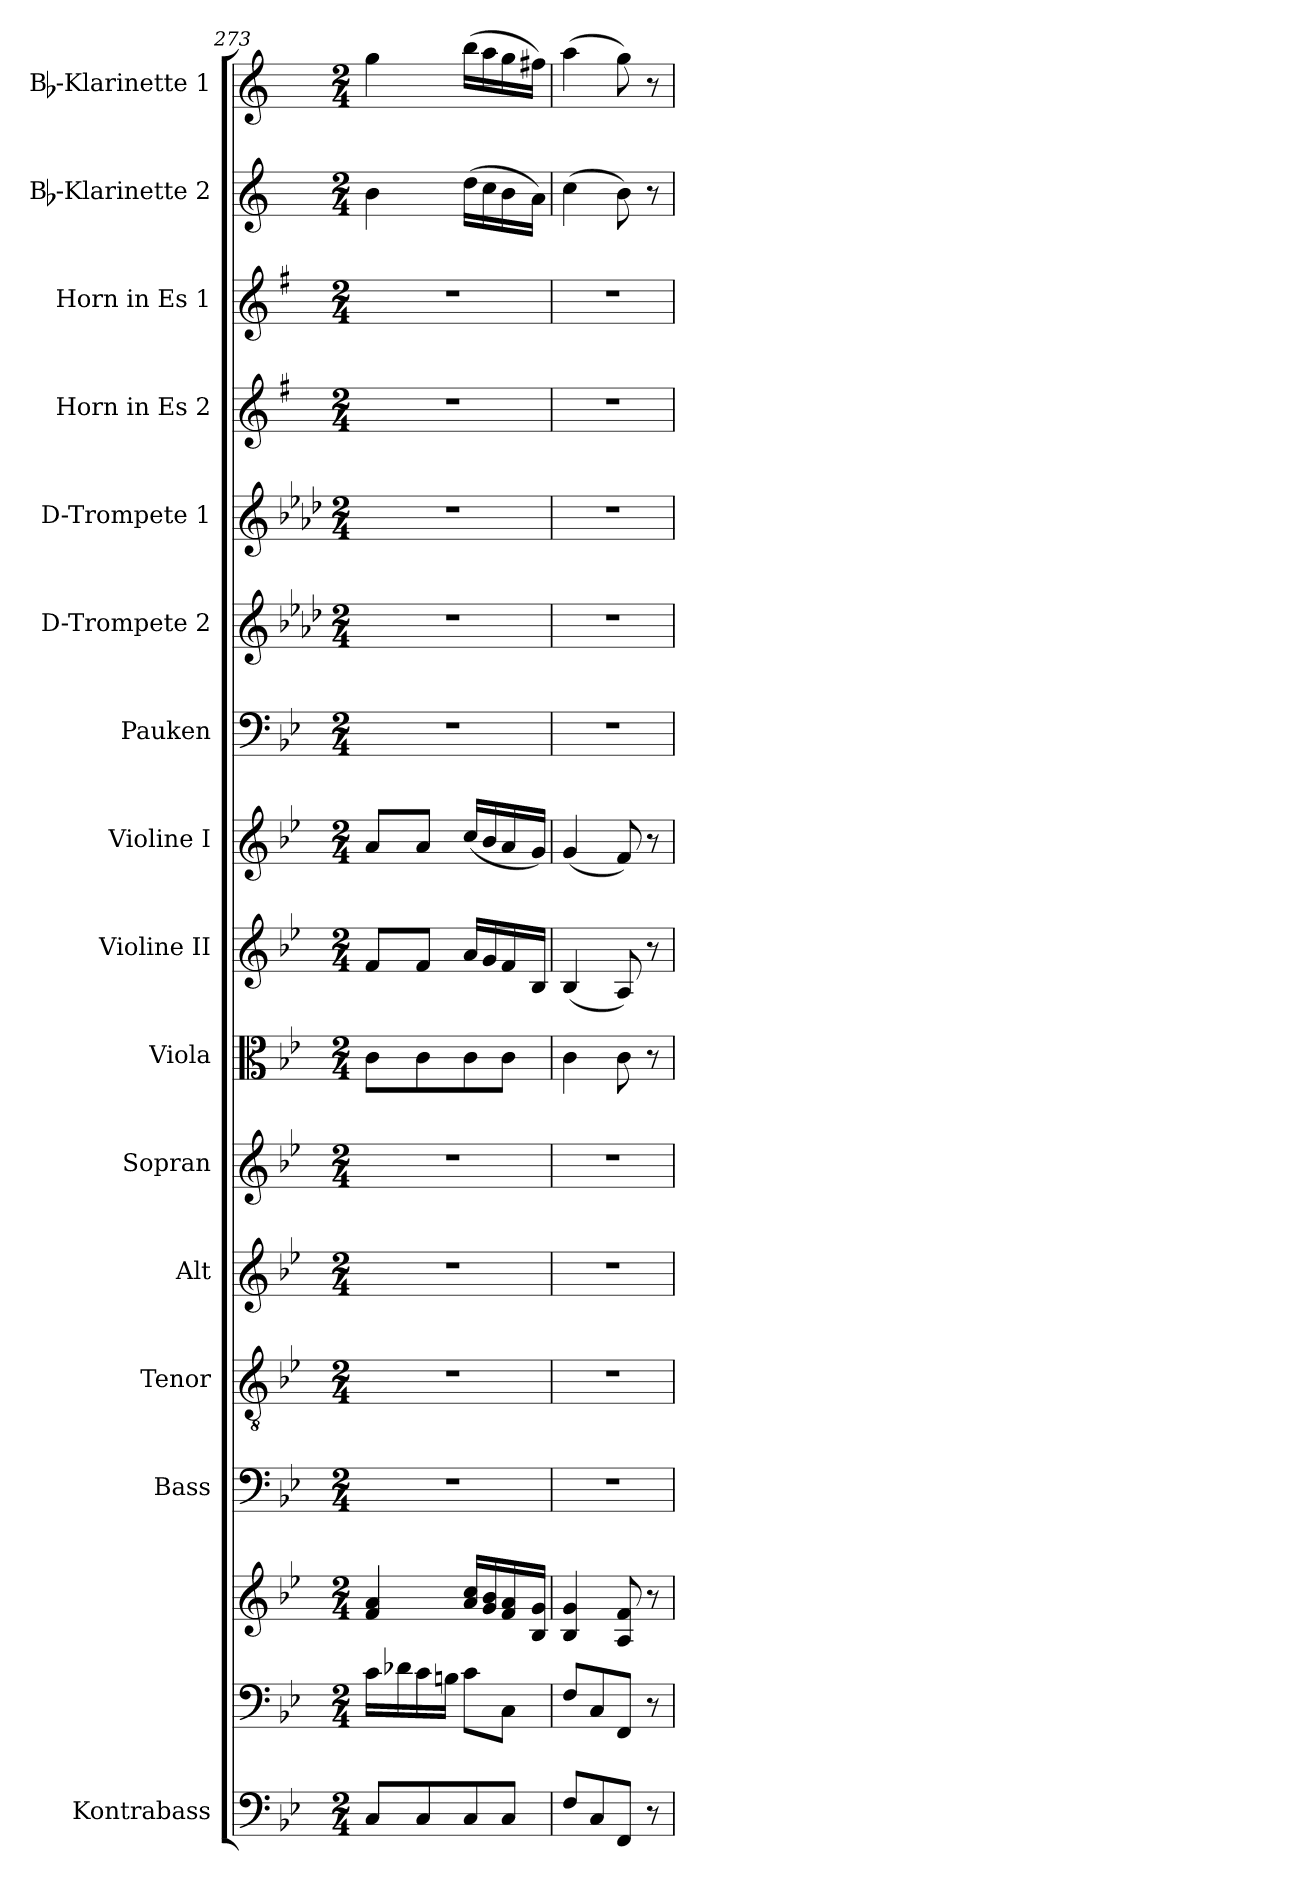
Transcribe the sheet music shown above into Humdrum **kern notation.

**kern	**kern	**kern	**kern	**kern	**kern	**kern	**kern	**kern	**kern	**kern	**kern	**kern	**kern	**kern	**kern	**kern
*part16	*part15	*part15	*part14	*part13	*part12	*part11	*part10	*part9	*part8	*part7	*part6	*part5	*part4	*part3	*part2	*part1
*staff17	*staff16	*staff15	*staff14	*staff13	*staff12	*staff11	*staff10	*staff9	*staff8	*staff7	*staff6	*staff5	*staff4	*staff3	*staff2	*staff1
*I"Kontrabass	*	*	*I"Bass	*I"Tenor	*I"Alt	*I"Sopran	*I"Viola	*I"Violine II	*I"Violine I	*I"Pauken	*I"D-Trompete 2	*I"D-Trompete 1	*I"Horn in Es 2	*I"Horn in Es 1	*I"Bb-Klarinette 2	*I"Bb-Klarinette 1
*I'Kb.	*	*	*I'B.	*I'T.	*I'A.	*I'S.	*I'Vla.	*I'Vl. II	*I'Vl. I	*I'Pk.	*I'D Trp. 2	*I'D Trp. 1	*	*	*I'Bb Kl. 2	*I'Bb Kl. 1
*clefF4	*clefF4	*clefG2	*clefF4	*clefGv2	*clefG2	*clefG2	*clefC3	*clefG2	*clefG2	*clefF4	*clefG2	*clefG2	*clefG2	*clefG2	*clefG2	*clefG2
*ITrd7c12	*	*	*	*	*	*	*	*	*	*	*ITrd-1c-2	*ITrd-1c-2	*ITrd5c9	*ITrd5c9	*ITrd1c2	*ITrd1c2
*k[b-e-]	*k[b-e-]	*k[b-e-]	*k[b-e-]	*k[b-e-]	*k[b-e-]	*k[b-e-]	*k[b-e-]	*k[b-e-]	*k[b-e-]	*k[b-e-]	*k[b-e-]	*k[b-e-]	*k[b-e-]	*k[b-e-]	*k[b-e-]	*k[b-e-]
*B-:	*B-:	*B-:	*B-:	*B-:	*B-:	*B-:	*B-:	*B-:	*B-:	*B-:	*B-:	*B-:	*B-:	*B-:	*B-:	*B-:
*M2/4	*M2/4	*M2/4	*M2/4	*M2/4	*M2/4	*M2/4	*M2/4	*M2/4	*M2/4	*M2/4	*M2/4	*M2/4	*M2/4	*M2/4	*M2/4	*M2/4
=273	=273	=273	=273	=273	=273	=273	=273	=273	=273	=273	=273	=273	=273	=273	=273	=273
8CC/L	16c\LL	4f/ 4a/	2r	2r	2r	2r	8c\L	8f/L	8a/L	2r	2r	2r	2r	2r	4a\	4ff\
.	16d-X\	.	.	.	.	.	.	.	.	.	.	.	.	.	.	.
8CC/	16c\	.	.	.	.	.	8c\	8f/J	8a/J	.	.	.	.	.	.	.
.	16Bn\JJ	.	.	.	.	.	.	.	.	.	.	.	.	.	.	.
8CC/	8c\L	16a/ 16cc/LL	.	.	.	.	8c\	16a/LL	(<16cc/LL	.	.	.	.	.	(>16cc\LL	(>16aa\LL
.	.	16g/ 16b-/	.	.	.	.	.	16g/	16b-/	.	.	.	.	.	16b-\	16gg\
8CC/J	8C\J	16f/ 16a/	.	.	.	.	8c\J	16f/	16a/	.	.	.	.	.	16a\	16ff\
.	.	16B-/ 16g/JJ	.	.	.	.	.	16B-/JJ	16g/JJ)	.	.	.	.	.	16g\JJ)	16een\JJ)
=274	=274	=274	=274	=274	=274	=274	=274	=274	=274	=274	=274	=274	=274	=274	=274	=274
8FF/L	8F/L	4B-/ 4g/	2r	2r	2r	2r	4c\	(<4B-/	(<4g/	2r	2r	2r	2r	2r	(>4b-\	(>4gg\
8CC/	8C/	.	.	.	.	.	.	.	.	.	.	.	.	.	.	.
8FFF/J	8FF/J	8A/ 8f/	.	.	.	.	8c\	8A/)	8f/)	.	.	.	.	.	8a\)	8ff\)
8r	8r	8r	.	.	.	.	8r	8r	8r	.	.	.	.	.	8r	8r
=	=	=	=	=	=	=	=	=	=	=	=	=	=	=	=	=
*-	*-	*-	*-	*-	*-	*-	*-	*-	*-	*-	*-	*-	*-	*-	*-	*-
